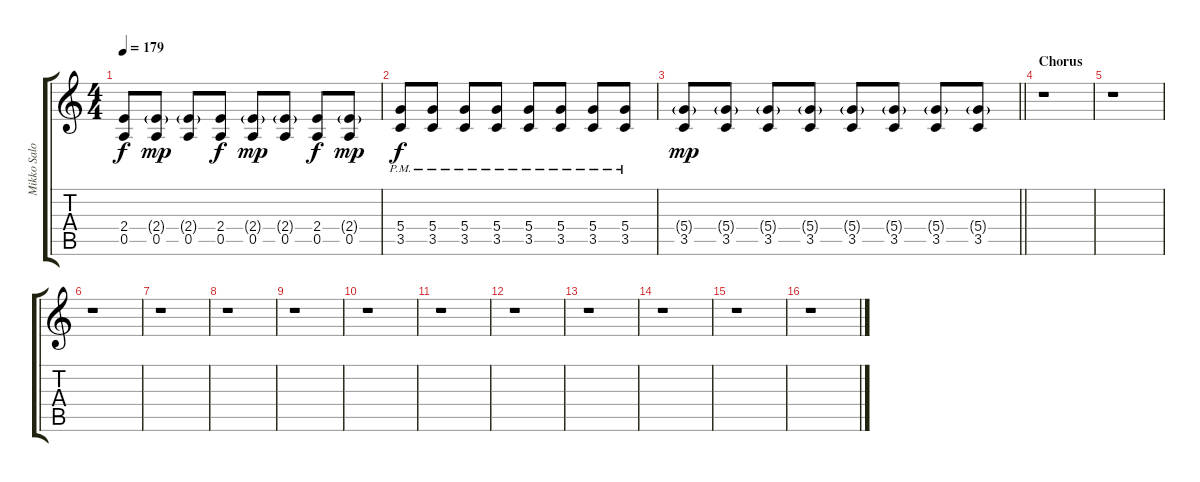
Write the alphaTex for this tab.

\track ("Mikko Salovaara (Lead Guitar + Solos)" "Mikko Salo") {instrument distortionguitar}
\staff {score tabs}
\tuning (E4 B3 G3 D3 A2 D2) {hide}
\ts (4 4)
\tempo 179
\clef g2
\ks c
(2.4 0.5).8{dy f} (2.4{g} 0.5).8{dy mp} (2.4{g} 0.5).8 (2.4 0.5).8{dy f} (2.4{g} 0.5).8{dy mp} (2.4{g} 0.5).8 (2.4 0.5).8{dy f} (2.4{g} 0.5).8{dy mp} |
(5.4{pm} 3.5{pm}).8{dy f} (5.4{pm} 3.5{pm}).8 (5.4{pm} 3.5{pm}).8 (5.4{pm} 3.5{pm}).8 (5.4{pm} 3.5{pm}).8 (5.4{pm} 3.5{pm}).8 (5.4{pm} 3.5{pm}).8 (5.4{pm} 3.5{pm}).8 |
\barLineRight lightlight
(5.4{g} 3.5).8{dy mp} (5.4{g} 3.5).8 (5.4{g} 3.5).8 (5.4{g} 3.5).8 (5.4{g} 3.5).8 (5.4{g} 3.5).8 (5.4{g} 3.5).8 (5.4{g} 3.5).8 |
\section ("" "Chorus")
r.1 |
r.1 |
r.1 |
r.1 |
r.1 |
r.1 |
r.1 |
r.1 |
r.1 |
r.1 |
r.1 |
r.1 |
r.1
